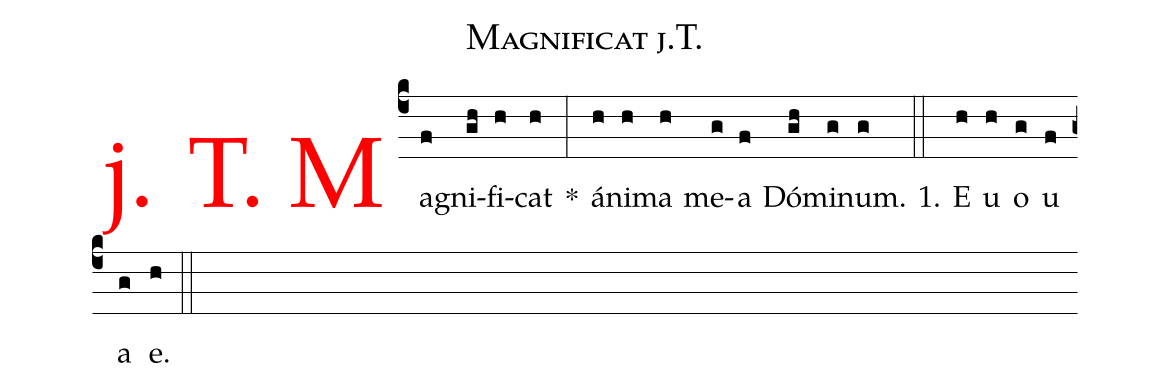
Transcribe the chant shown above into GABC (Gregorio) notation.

name: Magnificat j.T.;
%%
.(c4)<v>\frot{j. T. M}</v>a(f)gni(gh)fi(h)cat(h)
  *(:) á(h)ni(h)ma(h) me(g)a(f) Dó(gh)mi(g)num.(g) 1.(::) E(h) u(h) o(g) u(f) a(g) e.(h) (::)
